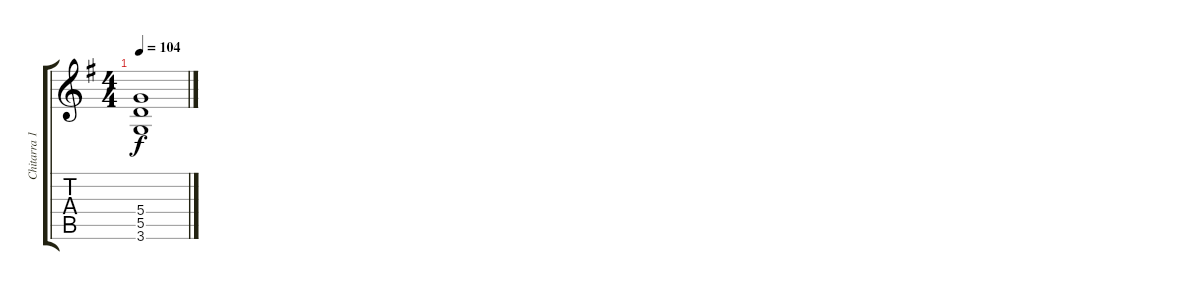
\track ("Chitarra 1" "Chitarra 1") {instrument distortionguitar}
\staff {score tabs}
\tuning (E4 B3 G3 D3 A2 E2) {hide}
\ts (4 4)
\tempo 104
\clef g2
\ks g
(5.4 5.5 3.6).1{dy f}
